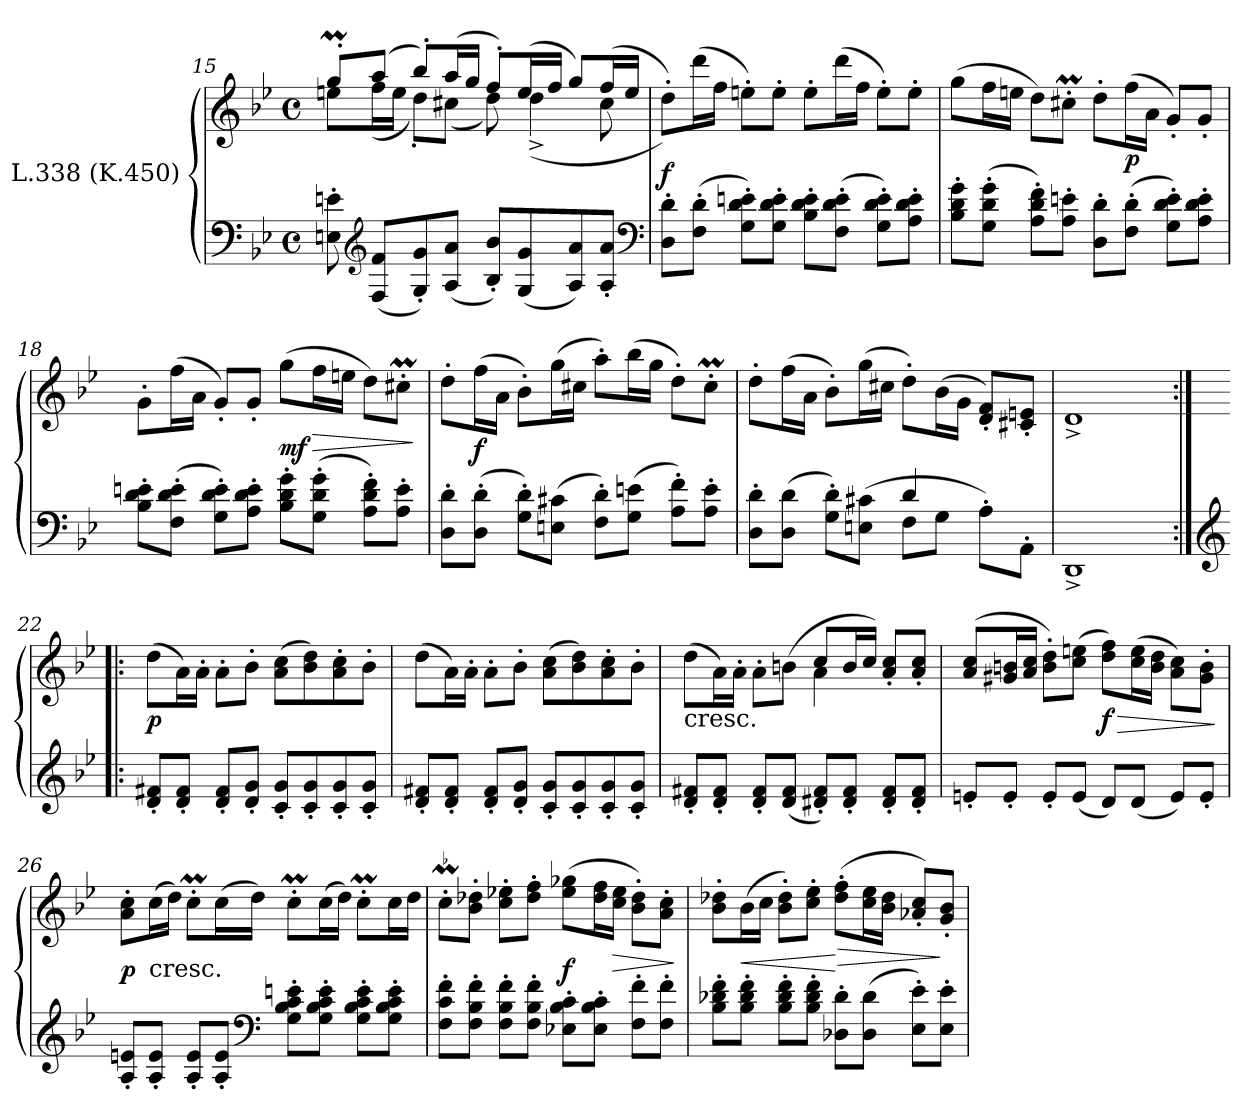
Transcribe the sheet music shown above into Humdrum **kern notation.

**kern	**kern	**dynam
*part1	*part1	*part1
*staff2	*staff1	*staff1/2
*I"L.338 (K.450)	*	*
!!LO:LB:g=z
*clefF4	*clefG2	*
*k[b-e-]	*k[b-e-]	*
*g:	*g:	*
*M4/4	*M4/4	*
*met(c)	*met(c)	*
=15	=15	=15
*	*^	*
8En' 8en'	8ggM'L	8eenL	.
*clefG2	*	*	*
(8F 8fL	(8aaJ	(16ffL	.
.	.	16eeJJ	.
8G' 8g')	8bb-'L)	8dd'L)	.
(8A 8aJ	(16aaL	(8cc#XJ	.
.	16ggJJ	.	.
8B-' 8b-'L)	8ff'L)	8dd)	.
(8G 8g	(16eeL	(4dd^	.
.	16ffJJ	.	.
8A 8a)	8ggL)	.	.
8A' 8a'J	(16ffL	8cc#	.
.	16eeJJ	.	.
*	*v	*v	*
*clefF4	*	*
=16	=16	=16
8D' 8d'L	8dd'L))	f
(<8F' 8d'J	(16dddL	.
.	16ffJJ	.
8G' 8d' 8en'L)	8een'L)	.
8G' 8d' 8e'J	8ee'J	.
8B-' 8d' 8e'L	8ee'L	.
(<8F' 8d' 8e'J	(16dddL	.
.	16ffJJ	.
8G' 8d' 8e'L)	8ee'L)	.
8A' 8d' 8e'J	8ee'J	.
!!LO:LB:g=z
=17	=17	=17
8B-' 8d' 8g'L	(8ggL	.
(<8G' 8d' 8g'J	16ffL	.
.	16eenJJ	.
8A' 8d' 8f'L)	8ddL)	.
8A' 8en'J	8cc#Xm'J	.
8D' 8d'L	8dd'L	.
(<8F' 8d'J	(16ffL	p
.	16aJJ	.
8G' 8d' 8e'L)	8g'L)	.
8A' 8d' 8e'J	8g'J	.
=18	=18	=18
8B-' 8d' 8en'L	8g'L	.
(<8F' 8d' 8e'J	(16ffL	.
.	16aJJ	.
8G' 8d' 8e'L)	8g'L)	.
8A' 8d' 8e'J	8g'J	.
8B-' 8d' 8g'L	(8ggL	mf
(<8G' 8d' 8g'J	16ffL	>
.	16eenJJ	.
8A' 8d' 8f'L)	8ddL)	.
8A' 8e'J	8cc#Xm'J	.
.	.	]
!!LO:LB:g=z
=19	=19	=19
8D' 8d'L	8dd'L	.
(<8D' 8d'J	(16ffL	f
.	16aJJ	.
8G' 8d'L)	8b-'L)	.
(<8En 8c#XJ	(16ggL	.
.	16cc#XJJ	.
8F' 8d'L)	8aa'L)	.
(<8G 8enJ	(16bb-L	.
.	16ggJJ	.
8A' 8f'L)	8dd'L)	.
8A' 8e'J	8cc#m'J	.
=20	=20	=20
*^	*	*
4ryy	8D' 8d'L	8dd'L	.
.	(<8D 8dJ	(16ffL	.
.	.	16aJJ	.
4ryy	8G' 8d'L)	8b-'L)	.
.	((<8En 8c#XJ	(16ggL	.
.	.	16cc#XJJ	.
4d)	8FL	8dd'L)	.
.	8GJ	(16b-L	.
.	.	16gJJ	.
4ryy	8A'L)	8d' 8f'L)	.
.	8AA'J	8c#X' 8en'J	.
*v	*v	*	*
=21	=21	=21
1DD^	1d^	.
!!LO:LB:g=z
=22:|!|:	=22:|!|:	=22:|!|:
*clefG2	*	*
8d' 8f#X'L	(8ddL	p
8d' 8f#'J	16aL)	.
.	16a'JJ	.
8d' 8f#'L	8a'\L	.
8d' 8g'J	8b-'\J	.
8c' 8g'L	(8a 8ccL	.
8c' 8g'	8b- 8dd)	.
8c' 8g'	8a' 8cc'	.
8c' 8g'J	8b-'J	.
=23	=23	=23
8d' 8f#X'L	(8ddL	.
8d' 8f#'J	16aL)	.
.	16a'JJ	.
8d' 8f#'L	8a'\L	.
8d' 8g'J	8b-'\J	.
8c' 8g'L	(8a 8ccL	.
8c' 8g'	8b- 8dd)	.
8c' 8g'	8a' 8cc'	.
8c' 8g'J	8b-'J	.
!!LO:LB:g=z
=24	=24	=24
*	*^	*
!	!LO:TX:c:t=cresc.	!	!
8d' 8f#X'L	4ryy	(8ddL	.
8d' 8f#'J	.	16aL)	.
.	.	16a'JJ	.
8d' 8f#'L	4ryy	8a'\L	.
(8d 8f#J	.	(8bn\J	.
8d#X' 8f#'L)	8ccL	4a	.
8d#' 8f#'J	16bL	.	.
.	16ccJJ)	.	.
8d#' 8f#'L	8a'/ 8cc'/L	4ryy	.
8d#' 8f#'J	8a'/ 8cc'/J	.	.
*	*v	*v	*
=25	=25	=25
8en'L	(8a 8ccL	.
8e'J	16g#X 16bnL	.
.	16a 16ccJJ	.
8e'L	8b' 8dd'L)	.
(8eJ	(8cc 8eenJ	.
8dL)	8dd 8ffL)	> f
(8dJ	(16cc 16eeL	.
.	16b 16ddJJ	.
8eL)	8a\ 8cc\L)	.
8e'J	8g#'\ 8b'\J	.
.	.	]
!!LO:LB:g=z
=26	=26	=26
8A' 8en'L	8a' 8cc'L	p
!	!LO:TX:c:t=cresc.	!
8A' 8e'J	(16ccL	.
.	16ddJJ)	.
8A' 8e'L	8ccM'L	.
8A' 8e'J	(16ccL	.
.	16ddJJ)	.
*clefF4	*	*
8G' 8B-' 8c' 8en'L	8ccM'L	.
8G' 8B-' 8c' 8e'J	(16ccL	.
.	16ddJJ)	.
8G' 8B-' 8c' 8e'L	8ccM'L	.
8G' 8B-' 8c' 8e'J	16ccL	.
.	16ddJJ	.
=27	=27	=27
!	!LO:MOR:acc=-	!
8F' 8c' 8f'L	8ccm'L	.
8F' 8B-' 8f'J	8b-i' 8dd-X'J	.
8F' 8B-' 8f'L	8cc' 8ee-X'L	.
8F' 8B-' 8f'J	8dd-' 8ff'J	.
8E-X' 8B-' 8c'L	(8ee- 8gg-XL	f
8E-' 8B-' 8c'J	16dd- 16ffL	.
.	16cc 16ee-JJ	>
8F' 8f'L	8b-' 8dd-'L)	.
8F' 8f'J	8a' 8cc'J	.
.	.	]
!!LO:LB:g=z
=28	=28	=28
8B-' 8d-X' 8f'L	8b-' 8dd-X'L	.
8B-' 8d-' 8f'J	(16b-L	<
.	16ccJJ	.
8B-' 8d-' 8f'L	8b-' 8dd-'L)	.
8B-' 8d-' 8f'J	8cc' 8ee-'J	.
8D-X' 8d-'L	(8dd-' 8ff'L	[ >
(<8D- 8d-J	16cc 16ee-L	.
.	16b- 16dd-JJ	.
8E-' 8e-'L)	8a-X' 8cc'L)	.
8E-' 8e-'J	8g' 8b-'J	]
=	=	=
*-	*-	*-
